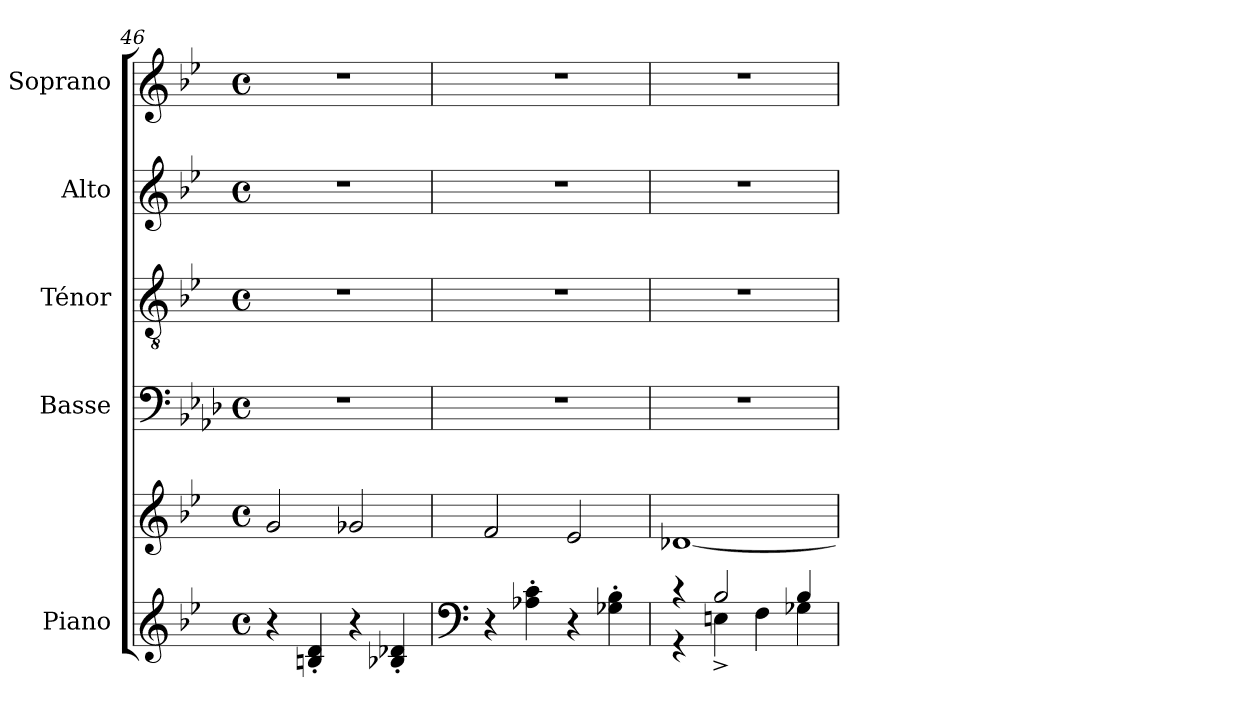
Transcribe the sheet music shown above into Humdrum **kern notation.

**kern	**kern	**kern	**kern	**kern	**kern
*part5	*part5	*part4	*part3	*part2	*part1
*staff6	*staff5	*staff4	*staff3	*staff2	*staff1
*I"Piano	*	*I"Basse	*I"Ténor	*I"Alto	*I"Soprano
*I'Pno.	*	*I'B.	*I'T.	*I'A.	*I'S.
*clefG2	*clefG2	*clefF4	*clefGv2	*clefG2	*clefG2
*	*	*ITrd8c14	*	*	*
*k[b-e-]	*k[b-e-]	*k[b-e-a-d-]	*k[b-e-]	*k[b-e-]	*k[b-e-]
*M4/4	*M4/4	*M4/4	*M4/4	*M4/4	*M4/4
*met(c)	*met(c)	*met(c)	*met(c)	*met(c)	*met(c)
=46	=46	=46	=46	=46	=46
4r	2g/	1r	1r	1r	1r
4Bn/' 4d/'	.	.	.	.	.
4r	2g-X/	.	.	.	.
4B-X/' 4d-X/'	.	.	.	.	.
=47	=47	=47	=47	=47	=47
*clefF4	*	*	*	*	*
4r	2f/	1r	1r	1r	1r
4A-X\' 4c\'	.	.	.	.	.
4r	2e-/	.	.	.	.
4G-X\' 4B-\'	.	.	.	.	.
=48	=48	=48	=48	=48	=48
*^	*	*	*	*	*
4r	4r	[1d-X	1r	1r	1r	1r
2B-/	4En^\	.	.	.	.	.
.	4F\	.	.	.	.	.
4B-/	4G-X\	.	.	.	.	.
*v	*v	*	*	*	*	*
=	=	=	=	=	=
*-	*-	*-	*-	*-	*-
